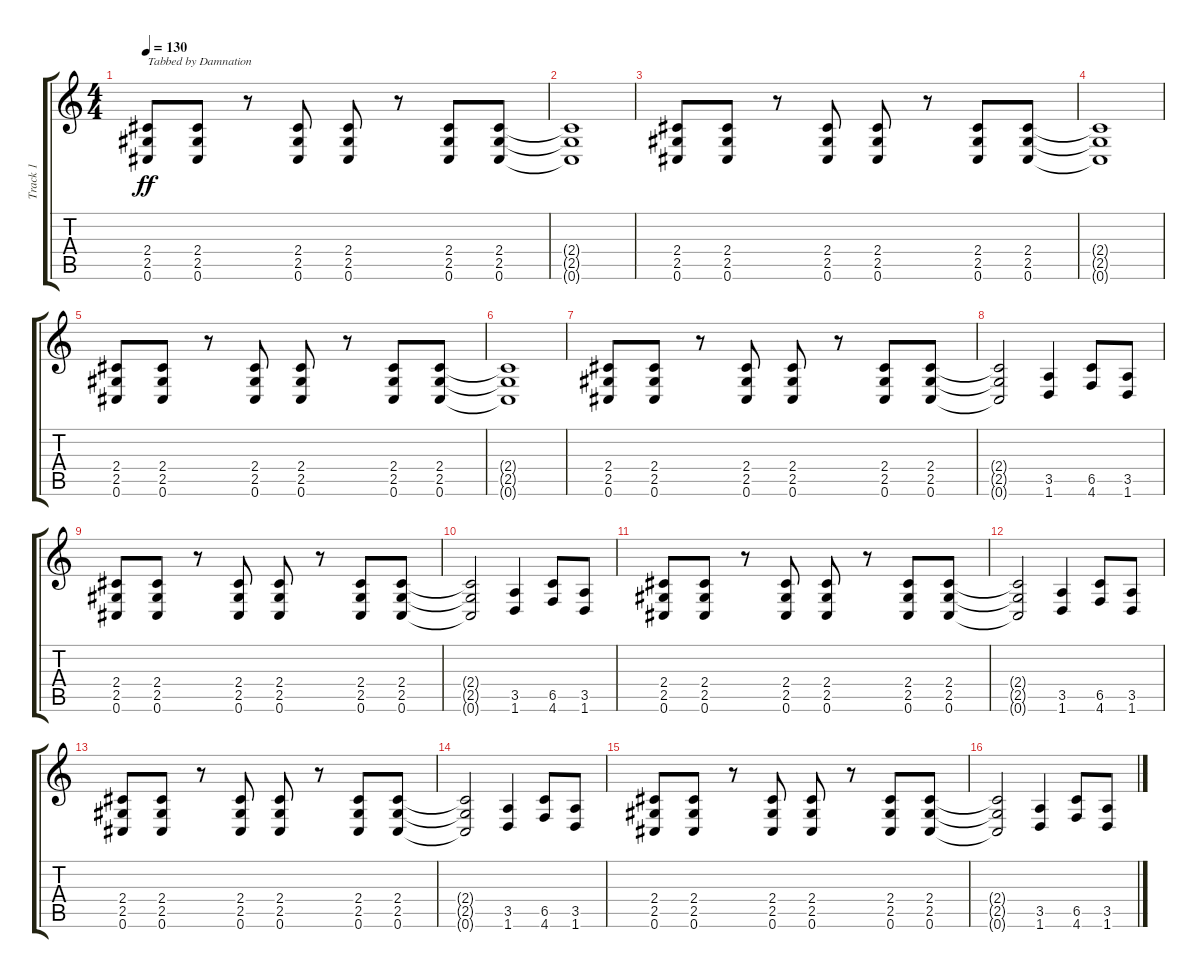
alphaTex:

\track ("Track 1" "Track 1") {instrument distortionguitar}
\staff {score tabs}
\tuning (Db4 Ab3 E3 B2 Gb2 Db2) {hide}
\ts (4 4)
\tempo 130
\clef g2
\ks c
(2.4 2.5 0.6).8{txt "Tabbed by Damnation" dy ff instrument distortionguitar} (2.4 2.5 0.6).8 r.8 (2.4 2.5 0.6).8 (2.4 2.5 0.6).8 r.8 (2.4 2.5 0.6).8 (2.4 2.5 0.6).8 |
(2.4{t} 2.5{t} 0.6{t}).1 |
(2.4 2.5 0.6).8 (2.4 2.5 0.6).8 r.8 (2.4 2.5 0.6).8 (2.4 2.5 0.6).8 r.8 (2.4 2.5 0.6).8 (2.4 2.5 0.6).8 |
(2.4{t} 2.5{t} 0.6{t}).1 |
(2.4 2.5 0.6).8 (2.4 2.5 0.6).8 r.8 (2.4 2.5 0.6).8 (2.4 2.5 0.6).8 r.8 (2.4 2.5 0.6).8 (2.4 2.5 0.6).8 |
(2.4{t} 2.5{t} 0.6{t}).1 |
(2.4 2.5 0.6).8 (2.4 2.5 0.6).8 r.8 (2.4 2.5 0.6).8 (2.4 2.5 0.6).8 r.8 (2.4 2.5 0.6).8 (2.4 2.5 0.6).8 |
(2.4{t} 2.5{t} 0.6{t}).2 (3.5 1.6).4 (6.5 4.6).8 (3.5 1.6).8 |
(2.4 2.5 0.6).8 (2.4 2.5 0.6).8 r.8 (2.4 2.5 0.6).8 (2.4 2.5 0.6).8 r.8 (2.4 2.5 0.6).8 (2.4 2.5 0.6).8 |
(2.4{t} 2.5{t} 0.6{t}).2 (3.5 1.6).4 (6.5 4.6).8 (3.5 1.6).8 |
(2.4 2.5 0.6).8 (2.4 2.5 0.6).8 r.8 (2.4 2.5 0.6).8 (2.4 2.5 0.6).8 r.8 (2.4 2.5 0.6).8 (2.4 2.5 0.6).8 |
(2.4{t} 2.5{t} 0.6{t}).2 (3.5 1.6).4 (6.5 4.6).8 (3.5 1.6).8 |
(2.4 2.5 0.6).8 (2.4 2.5 0.6).8 r.8 (2.4 2.5 0.6).8 (2.4 2.5 0.6).8 r.8 (2.4 2.5 0.6).8 (2.4 2.5 0.6).8 |
(2.4{t} 2.5{t} 0.6{t}).2 (3.5 1.6).4 (6.5 4.6).8 (3.5 1.6).8 |
(2.4 2.5 0.6).8 (2.4 2.5 0.6).8 r.8 (2.4 2.5 0.6).8 (2.4 2.5 0.6).8 r.8 (2.4 2.5 0.6).8 (2.4 2.5 0.6).8 |
(2.4{t} 2.5{t} 0.6{t}).2 (3.5 1.6).4 (6.5 4.6).8 (3.5 1.6).8
